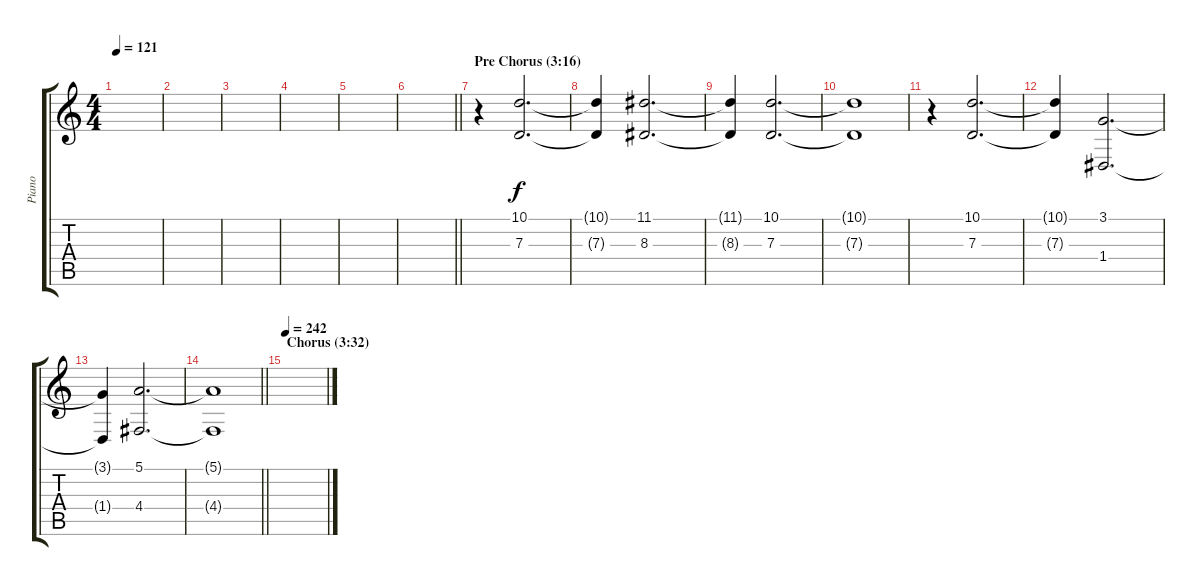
\track ("Piano" "Piano") {instrument acousticgrandpiano}
\staff {score tabs}
\tuning (E4 B3 G3 D3 A2 E2) {hide}
\ts (4 4)
\tempo 121
\clef g2
\ks c
|
|
|
|
|
\barLineRight lightlight
|
\section ("" "Pre Chorus (3:16)")
r.4 (10.1 7.3).2{d} |
(10.1{t} 7.3{t}).4 (11.1 8.3).2{d} |
(11.1{t} 8.3{t}).4 (10.1 7.3).2{d} |
(10.1{t} 7.3{t}).1 |
r.4 (10.1 7.3).2{d} |
(10.1{t} 7.3{t}).4 (3.1 1.4).2{d} |
(3.1{t} 1.4{t}).4 (5.1 4.4).2{d} |
\barLineRight lightlight
(5.1{t} 4.4{t}).1 |
\section ("" "Chorus (3:32)")
\tempo 242
